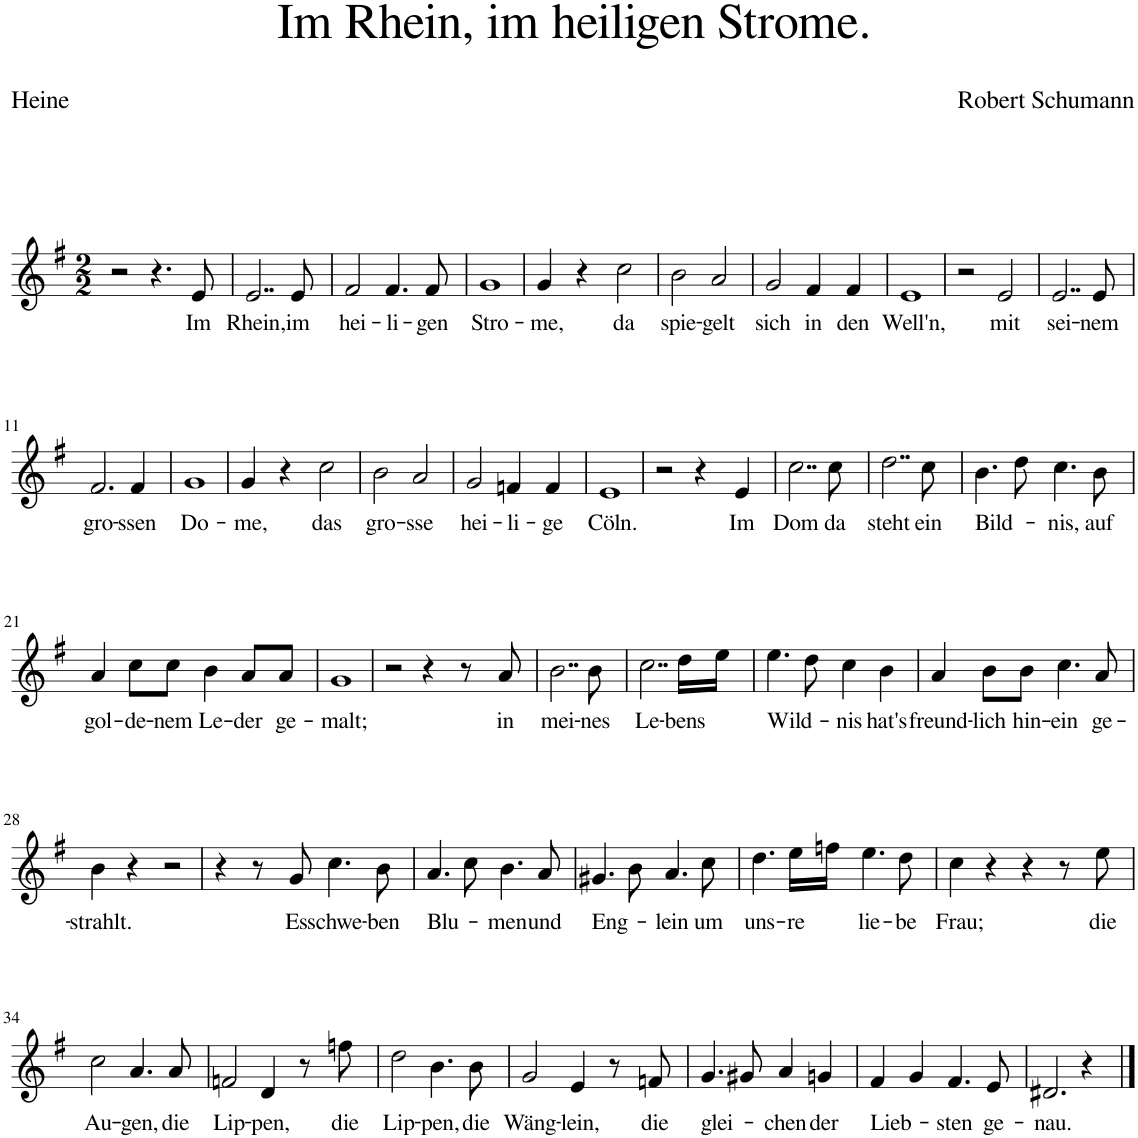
**kern	**text
*part1	*part1
*staff1	*staff1
*I"Piano	*
*I'Pno	*
*clefG2	*
*k[f#]	*
*M2/2	*
=1	=1
2r	.
4.r	.
!	!LO:LY:b
8e/	Im
=2	=2
!	!LO:LY:b
2..e/	Rhein,
!	!LO:LY:b
8e/	im
=3	=3
!	!LO:LY:b
2f#/	hei-
!	!LO:LY:b
4.f#/	-li-
!	!LO:LY:b
8f#/	-gen
=4	=4
!	!LO:LY:b
1g	Stro-
=5	=5
!	!LO:LY:b
4g/	-me,
4r	.
!	!LO:LY:b
2cc\	da
=6	=6
!	!LO:LY:b
2b\	spie-
!	!LO:LY:b
2a/	-gelt
=7	=7
!	!LO:LY:b
2g/	sich
!	!LO:LY:b
4f#/	in
!	!LO:LY:b
4f#/	den
=8	=8
!	!LO:LY:b
1e	Well'n,
=9	=9
2r	.
!	!LO:LY:b
2e/	mit
=10	=10
!	!LO:LY:b
2..e/	sei-
!	!LO:LY:b
8e/	-nem
!!LO:LB:g=z
=11	=11
!	!LO:LY:b
2.f#/	gro-
!	!LO:LY:b
4f#/	-ssen
=12	=12
!	!LO:LY:b
1g	Do-
=13	=13
!	!LO:LY:b
4g/	-me,
4r	.
!	!LO:LY:b
2cc\	das
=14	=14
!	!LO:LY:b
2b\	gro-
!	!LO:LY:b
2a/	-sse
=15	=15
!	!LO:LY:b
2g/	hei-
!	!LO:LY:b
4fn/	-li-
!	!LO:LY:b
4f/	-ge
=16	=16
!	!LO:LY:b
1e	Cöln.
=17	=17
2r	.
4r	.
!	!LO:LY:b
4e/	Im
=18	=18
!	!LO:LY:b
2..cc\	Dom
!	!LO:LY:b
8cc\	da
=19	=19
!	!LO:LY:b
2..dd\	steht
!	!LO:LY:b
8cc\	ein
=20	=20
!	!LO:LY:b
4.b\	Bild-
8dd\	.
!	!LO:LY:b
4.cc\	-nis,
!	!LO:LY:b
8b\	auf
!!LO:LB:g=z
=21	=21
!	!LO:LY:b
4a/	gol-
!	!LO:LY:b
8cc\L	-de-
!	!LO:LY:b
8cc\J	-nem
!	!LO:LY:b
4b\	Le-
!	!LO:LY:b
8a/L	-der
!	!LO:LY:b
8a/J	ge-
=22	=22
!	!LO:LY:b
1g	-malt;
=23	=23
2r	.
4r	.
8r	.
!	!LO:LY:b
8a/	in
=24	=24
!	!LO:LY:b
2..b\	mei-
!	!LO:LY:b
8b\	-nes
=25	=25
!	!LO:LY:b
2..cc\	Le-
!	!LO:LY:b
16dd\LL	-bens
16ee\JJ	.
=26	=26
!	!LO:LY:b
4.ee\	Wild-
8dd\	.
!	!LO:LY:b
4cc\	-nis
!	!LO:LY:b
4b\	hat's
=27	=27
!	!LO:LY:b
4a/	freund-
!	!LO:LY:b
8b\L	-lich
!	!LO:LY:b
8b\J	hin-
!	!LO:LY:b
4.cc\	-ein
!	!LO:LY:b
8a/	ge-
!!LO:LB:g=z
=28	=28
!	!LO:LY:b
4b\	-strahlt.
4r	.
2r	.
=29	=29
4r	.
8r	.
!	!LO:LY:b
8g/	Es
!	!LO:LY:b
4.cc\	schwe-
!	!LO:LY:b
8b\	-ben
=30	=30
!	!LO:LY:b
4.a/	Blu-
8cc\	.
!	!LO:LY:b
4.b\	-men
!	!LO:LY:b
8a/	und
=31	=31
!	!LO:LY:b
4.g#X/	Eng-
8b\	.
!	!LO:LY:b
4.a/	-lein
!	!LO:LY:b
8cc\	um
=32	=32
!	!LO:LY:b
4.dd\	uns-
!	!LO:LY:b
16ee\LL	-re
16ffn\JJ	.
!	!LO:LY:b
4.ee\	lie-
!	!LO:LY:b
8dd\	-be
=33	=33
!	!LO:LY:b
4cc\	Frau;
4r	.
4r	.
8r	.
!	!LO:LY:b
8ee\	die
!!LO:LB:g=z
=34	=34
!	!LO:LY:b
2cc\	Au-
!	!LO:LY:b
4.a/	-gen,
!	!LO:LY:b
8a/	die
=35	=35
!	!LO:LY:b
2fn/	Lip-
!	!LO:LY:b
4d/	-pen,
8r	.
!	!LO:LY:b
8ffn\	die
=36	=36
!	!LO:LY:b
2dd\	Lip-
!	!LO:LY:b
4.b\	-pen,
!	!LO:LY:b
8b\	die
=37	=37
!	!LO:LY:b
2g/	Wäng-
!	!LO:LY:b
4e/	-lein,
8r	.
!	!LO:LY:b
8fn/	die
=38	=38
!	!LO:LY:b
4.g/	glei-
8g#X/	.
!	!LO:LY:b
4a/	-chen
!	!LO:LY:b
4gn/	der
=39	=39
!	!LO:LY:b
4f#/	Lieb-
4g/	.
!	!LO:LY:b
4.f#/	-sten
!	!LO:LY:b
8e/	ge-
=40	=40
!	!LO:LY:b
2.d#X/	-nau.
4r	.
==	==
*-	*-
